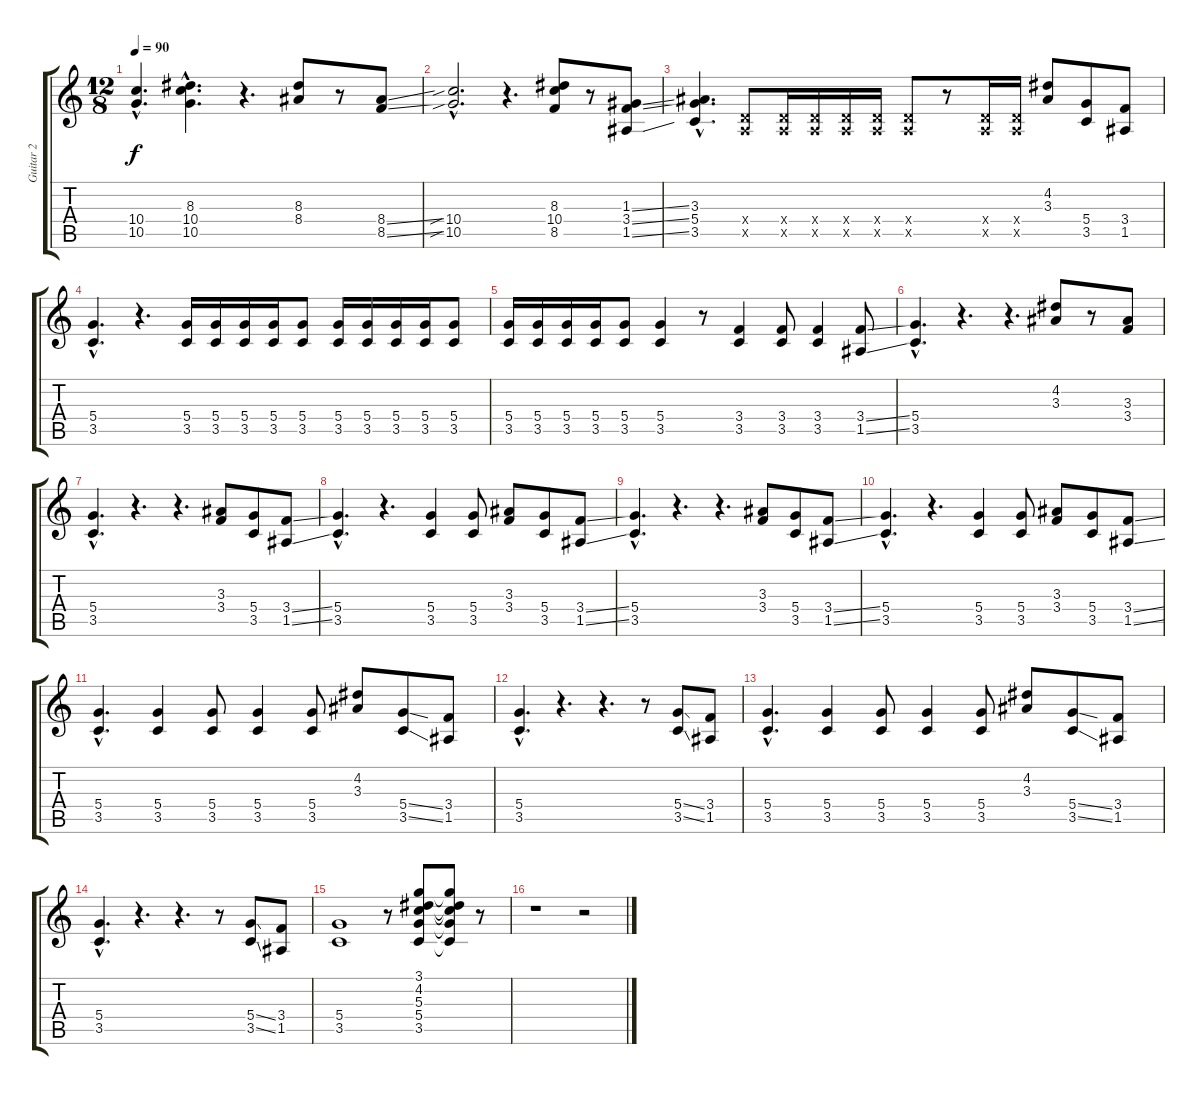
\track ("Guitar 2" "Guitar 2") {instrument distortionguitar}
\staff {score tabs}
\tuning (E4 B3 G3 D3 A2 E2) {hide}
\ts (12 8)
\tempo 90
\clef g2
\ks c
(10.4{hac} 10.5{hac}).4{d dy f} (8.3{hac} 10.4{hac} 10.5{hac}).4{d} r.4{d} (8.3 8.4).8 r.8 (8.4{ss} 8.5{ss}).8 |
(10.4{sib hac} 10.5{sib hac}).2{d} r.4{d} (8.3 10.4 8.5).8 r.8 (1.3{ss} 3.4{ss} 1.5{ss}).8 |
(3.3{hac} 5.4{hac} 3.5{hac}).4{d} (0.4{x} 0.5{x}).8 (0.4{x} 0.5{x}).16 (0.4{x} 0.5{x}).16 (0.4{x} 0.5{x}).16 (0.4{x} 0.5{x}).16 (0.4{x} 0.5{x}).8 r.8 (0.4{x} 0.5{x}).16 (0.4{x} 0.5{x}).16 (4.2 3.3).8 (5.4 3.5).8 (3.4 1.5).8 |
(5.4{hac} 3.5{hac}).4{d} r.4{d} (5.4 3.5).16 (5.4 3.5).16 (5.4 3.5).16 (5.4 3.5).16 (5.4 3.5).8 (5.4 3.5).16 (5.4 3.5).16 (5.4 3.5).16 (5.4 3.5).16 (5.4 3.5).8 |
(5.4 3.5).16 (5.4 3.5).16 (5.4 3.5).16 (5.4 3.5).16 (5.4 3.5).8 (5.4 3.5).4 r.8 (3.4 3.5).4 (3.4 3.5).8 (3.4 3.5).4 (3.4{ss} 1.5{ss}).8 |
(5.4{hac} 3.5{hac}).4{d} r.4{d} r.4{d} (4.2 3.3).8 r.8 (3.3 3.4).8 |
(5.4{hac} 3.5{hac}).4{d} r.4{d} r.4{d} (3.3 3.4).8 (5.4 3.5).8 (3.4{ss} 1.5{ss}).8 |
(5.4{hac} 3.5{hac}).4{d} r.4{d} (5.4 3.5).4 (5.4 3.5).8 (3.3 3.4).8 (5.4 3.5).8 (3.4{ss} 1.5{ss}).8 |
(5.4{hac} 3.5{hac}).4{d} r.4{d} r.4{d} (3.3 3.4).8 (5.4 3.5).8 (3.4{ss} 1.5{ss}).8 |
(5.4{hac} 3.5{hac}).4{d} r.4{d} (5.4 3.5).4 (5.4 3.5).8 (3.3 3.4).8 (5.4 3.5).8 (3.4{ss} 1.5{ss}).8 |
(5.4{hac} 3.5{hac}).4{d} (5.4 3.5).4 (5.4 3.5).8 (5.4 3.5).4 (5.4 3.5).8 (4.2 3.3).8 (5.4{ss} 3.5{ss}).8 (3.4 1.5).8 |
(5.4{hac} 3.5{hac}).4{d} r.4{d} r.4{d} r.8 (5.4{ss} 3.5{ss}).8 (3.4 1.5).8 |
(5.4{hac} 3.5{hac}).4{d} (5.4 3.5).4 (5.4 3.5).8 (5.4 3.5).4 (5.4 3.5).8 (4.2 3.3).8 (5.4{ss} 3.5{ss}).8 (3.4 1.5).8 |
(5.4{hac} 3.5{hac}).4{d} r.4{d} r.4{d} r.8 (5.4{ss} 3.5{ss}).8 (3.4 1.5).8 |
(5.4 3.5).1 r.8 (3.1 4.2 5.3 5.4 3.5).8 (3.1{t} 4.2{t} 5.3{t} 5.4{t} 3.5{t}).8 r.8 |
r.1 r.2
